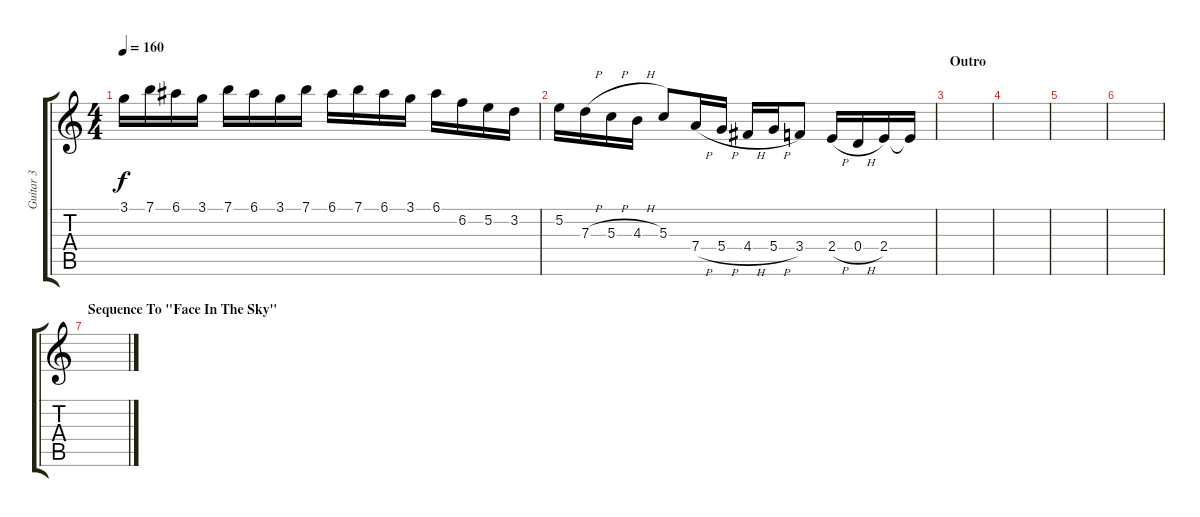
\track ("Guitar 3" "Guitar 3") {instrument acousticguitarsteel}
\staff {score tabs}
\tuning (E4 B3 G3 D3 A2 E2) {hide}
\ts (4 4)
\tempo 160
\clef g2
\ks c
3.1.16{dy f} 7.1.16 6.1.16 3.1.16 7.1.16 6.1.16 3.1.16 7.1.16 6.1.16 7.1.16 6.1.16 3.1.16 6.1.16 6.2.16 5.2.16 3.2.16 |
5.2.16 7.3{h}.16 5.3{h}.16 4.3{h}.16 5.3.8 7.4{h}.16 5.4{h}.16 4.4{h}.16 5.4{h}.16 3.4.8 2.4{h}.16 0.4{h}.16 2.4.16 2.4{t}.16 |
\section ("" "Outro")
|
|
|
|
\section ("" "Sequence To \"Face In The Sky\"")
